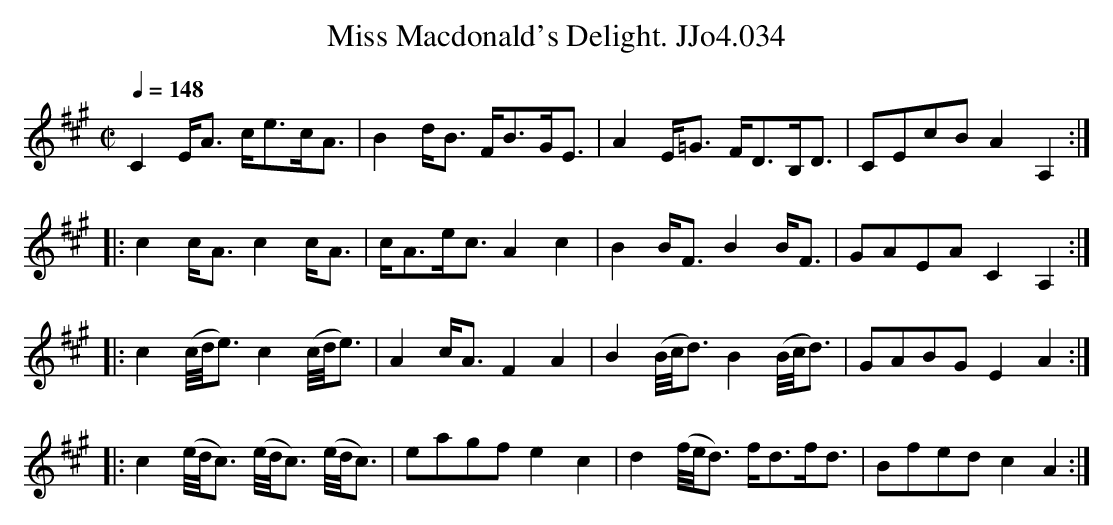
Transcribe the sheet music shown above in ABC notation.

X:1
T:Miss Macdonald's Delight. JJo4.034
M:C|
L:1/8
Q:1/4=148
K:A
C2E<A c<ec<A|B2d<B F<BG<E|A2E<=G F<DB,<D|CEcBA2A,2:|
|:c2c<Ac2c<A|c<Ae<cA2c2|B2B<FB2B<F|GAEAC2A,2:|
|:c2(c//d/<e)c2(c//d/<e)|A2c<AF2A2|B2(B//c/<d)B2(B//c/<d)|GABGE2A2:|
|:c2(e//d/<c) (e//d/<c) (e//d/<c)|eagfe2c2|d2(f//e/<d) f<df<d|Bfedc2A2:|
